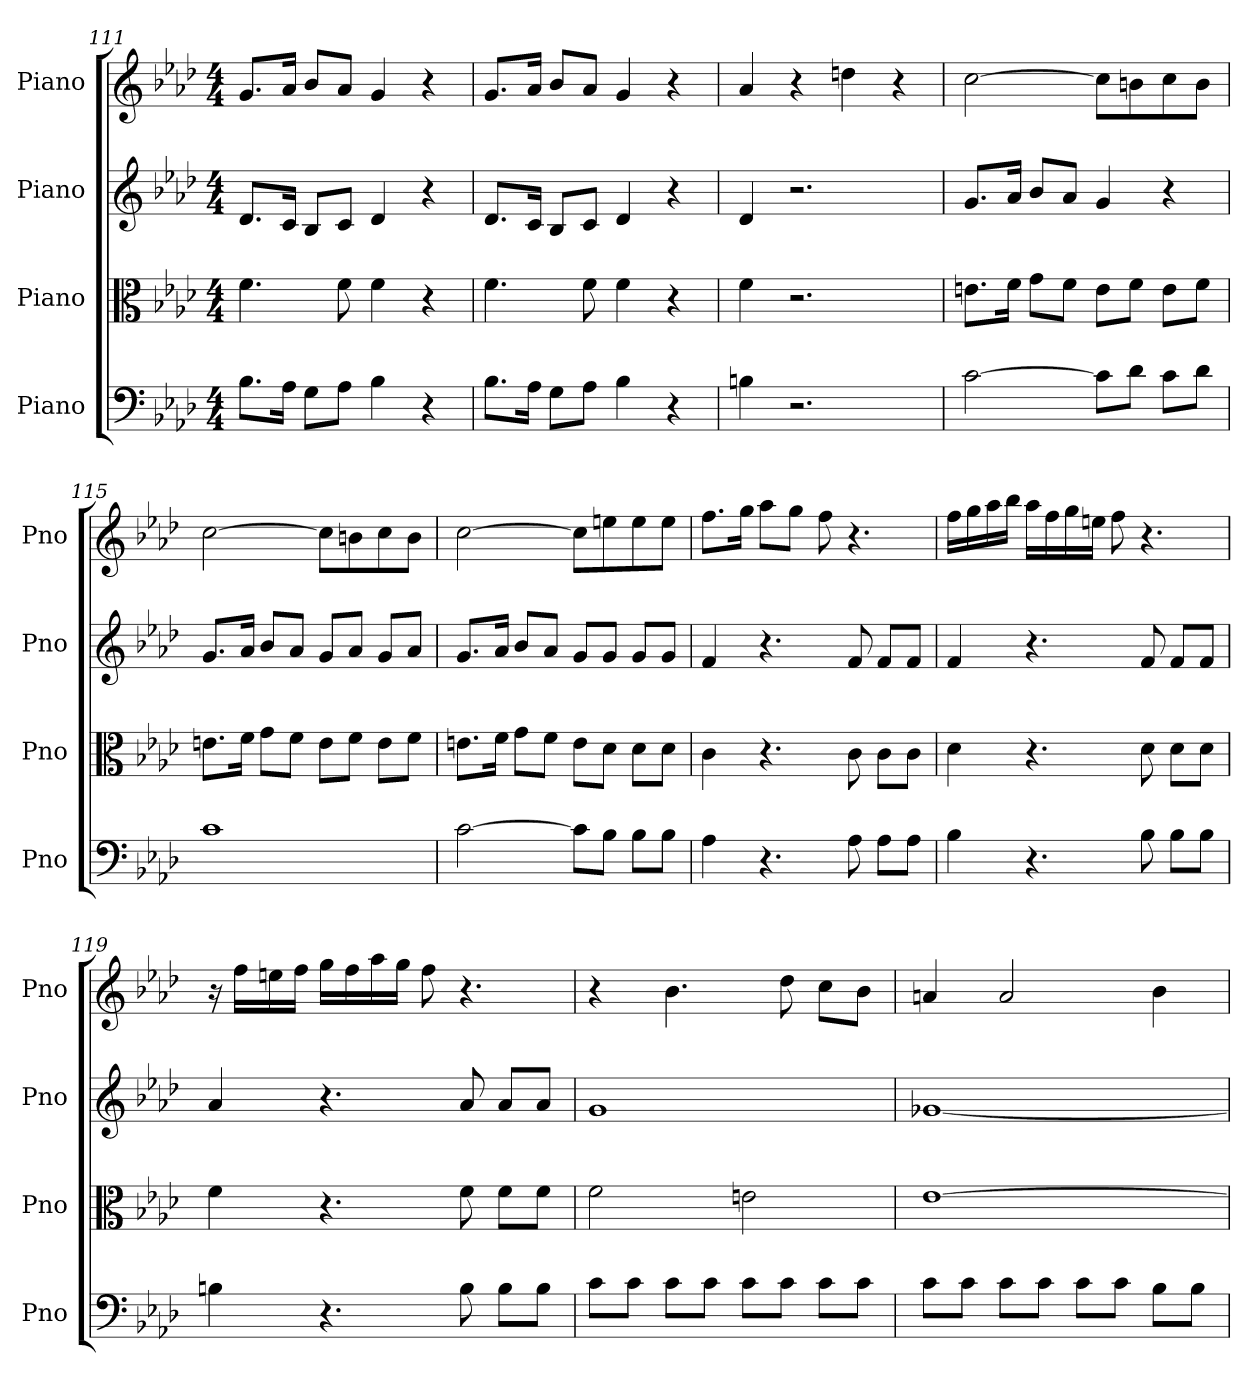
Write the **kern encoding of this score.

**kern	**kern	**kern	**kern
*part4	*part3	*part2	*part1
*staff4	*staff3	*staff2	*staff1
*I"Piano	*I"Piano	*I"Piano	*I"Piano
*I'Pno	*I'Pno	*I'Pno	*I'Pno
*clefF4	*clefC3	*clefG2	*clefG2
*k[b-e-a-d-]	*k[b-e-a-d-]	*k[b-e-a-d-]	*k[b-e-a-d-]
*M4/4	*M4/4	*M4/4	*M4/4
=111	=111	=111	=111
8.B-\L	4.f\	8.d-/L	8.g/L
16A-\Jk	.	16c/Jk	16a-/Jk
8G\L	.	8B-/L	8b-/L
8A-\J	8f\	8c/J	8a-/J
4B-\	4f\	4d-/	4g/
4r	4r	4r	4r
=112	=112	=112	=112
8.B-\L	4.f\	8.d-/L	8.g/L
16A-\Jk	.	16c/Jk	16a-/Jk
8G\L	.	8B-/L	8b-/L
8A-\J	8f\	8c/J	8a-/J
4B-\	4f\	4d-/	4g/
4r	4r	4r	4r
=113	=113	=113	=113
4Bn\	4f\	4d-/	4a-/
2.r	2.r	2.r	4r
.	.	.	4ddn\
.	.	.	4r
=114	=114	=114	=114
[2c\	8.en\L	8.g/L	[2cc\
.	16f\Jk	16a-/Jk	.
.	8g\L	8b-/L	.
.	8f\J	8a-/J	.
8c\L]	8e\L	4g/	8cc\L]
8d-\J	8f\J	.	8bn\
8c\L	8e\L	4r	8cc\
8d-\J	8f\J	.	8b\J
!!LO:LB:g=z
=115	=115	=115	=115
1c	8.en\L	8.g/L	[2cc\
.	16f\Jk	16a-/Jk	.
.	8g\L	8b-/L	.
.	8f\J	8a-/J	.
.	8e\L	8g/L	8cc\L]
.	8f\J	8a-/J	8bn\
.	8e\L	8g/L	8cc\
.	8f\J	8a-/J	8b\J
=116	=116	=116	=116
[2c\	8.en\L	8.g/L	[2cc\
.	16f\Jk	16a-/Jk	.
.	8g\L	8b-/L	.
.	8f\J	8a-/J	.
8c\L]	8e\L	8g/L	8cc\L]
8B-\J	8d-\J	8g/J	8een\
8B-\L	8d-\L	8g/L	8ee\
8B-\J	8d-\J	8g/J	8ee\J
=117	=117	=117	=117
4A-\	4c\	4f/	8.ff\L
.	.	.	16gg\Jk
4.r	4.r	4.r	8aa-\L
.	.	.	8gg\J
.	.	.	8ff\
8A-\	8c\	8f/	4.r
8A-\L	8c\L	8f/L	.
8A-\J	8c\J	8f/J	.
=118	=118	=118	=118
4B-\	4d-\	4f/	16ff\LL
.	.	.	16gg\
.	.	.	16aa-\
.	.	.	16bb-\JJ
4.r	4.r	4.r	16aa-\LL
.	.	.	16ff\
.	.	.	16gg\
.	.	.	16een\JJ
.	.	.	8ff\
8B-\	8d-\	8f/	4.r
8B-\L	8d-\L	8f/L	.
8B-\J	8d-\J	8f/J	.
!!LO:LB:g=z
=119	=119	=119	=119
4Bn\	4f\	4a-/	16r
.	.	.	16ff\LL
.	.	.	16een\
.	.	.	16ff\JJ
4.r	4.r	4.r	16gg\LL
.	.	.	16ff\
.	.	.	16aa-\
.	.	.	16gg\JJ
.	.	.	8ff\
8B\	8f\	8a-/	4.r
8B\L	8f\L	8a-/L	.
8B\J	8f\J	8a-/J	.
=120	=120	=120	=120
8c\L	2f\	1g	4r
8c\J	.	.	.
8c\L	.	.	4.b-\
8c\J	.	.	.
8c\L	2en\	.	.
8c\J	.	.	8dd-\
8c\L	.	.	8cc\L
8c\J	.	.	8b-\J
=121	=121	=121	=121
8c\L	[1e-	[1g-X	4an/
8c\J	.	.	.
8c\L	.	.	2a/
8c\J	.	.	.
8c\L	.	.	.
8c\J	.	.	.
8B-\L	.	.	4b-\
8B-\J	.	.	.
=	=	=	=
*-	*-	*-	*-
